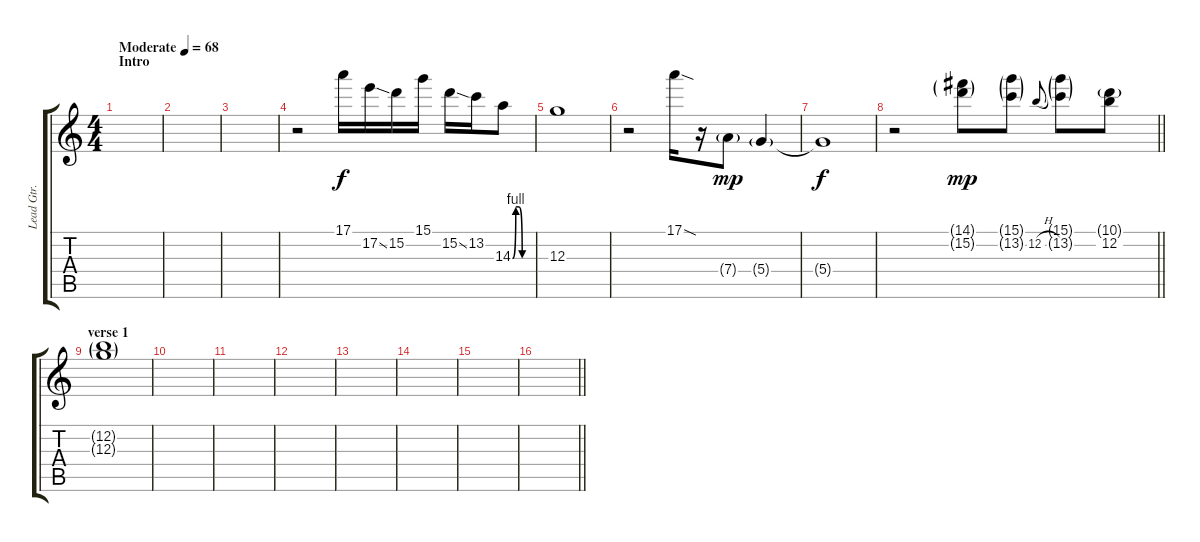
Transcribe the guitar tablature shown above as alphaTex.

\track ("Lead Gtr." "Lead Gtr.") {instrument distortionguitar}
\staff {score tabs}
\tuning (E4 B3 G3 D3 A2 E2) {hide}
\ts (4 4)
\section ("" "Intro")
\tempo (68 "Moderate")
\clef g2
\ks c
|
|
|
r.2 17.1.16 17.2{ss}.16 15.2.16 15.1.16 15.2{ss}.16 13.2.16 14.3{be (custom 0 0 10 4 20 4 30 0 60 0)}.8 |
12.3.1 |
r.2 17.1{sod}.16 r.16 7.4{g}.8{dy mp} 5.4{g}.4 |
5.4{t}.1{dy f} |
\barLineRight lightlight
r.2 (14.1{g} 15.2{g}).8{dy mp} (15.1{g} 13.2{g}).8 12.2{h}.8{gr onbeat} (15.1{g} 13.2{g}).8 (10.1{g} 12.2).8 |
\section ("" "verse 1")
(12.2{g} 12.3{g}).1 |
|
|
|
|
|
|
\barLineRight lightlight
